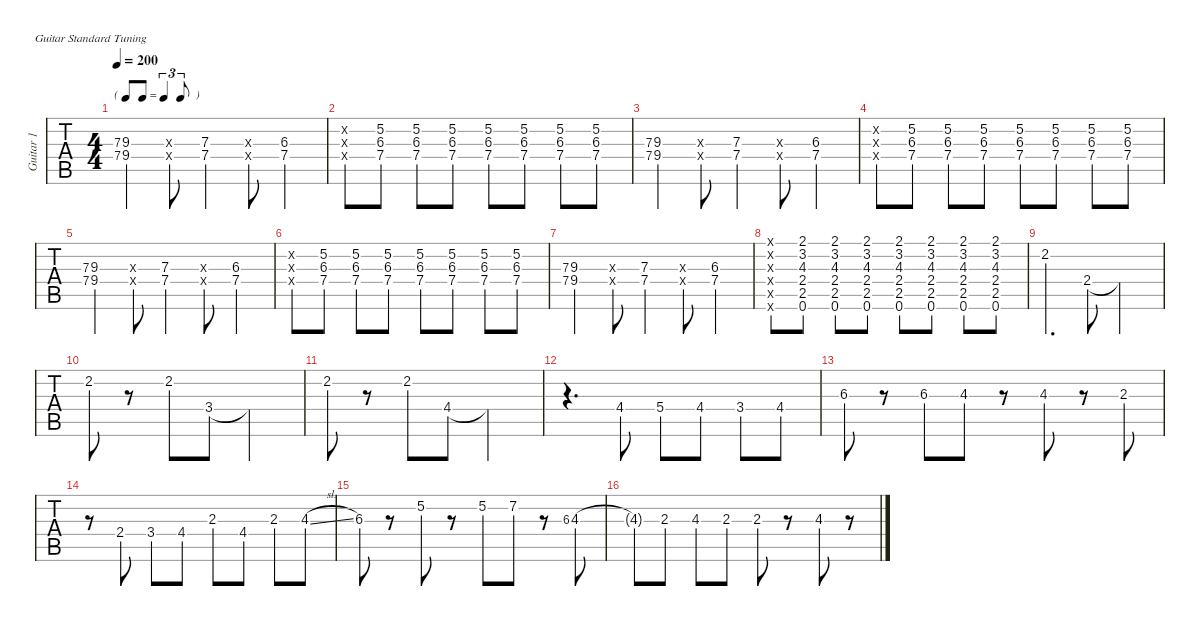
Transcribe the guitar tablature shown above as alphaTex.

\defaultSystemsLayout 4
\hideDynamics
\bracketExtendMode nobrackets
\otherSystemsTrackNameOrientation horizontal
\track ("Guitar 1" "Guitar 1") {instrument acousticguitarsteel}
\staff {tabs}
\tuning (E4 B3 G3 D3 A2 E2)
\displaytranspose 0
\ts (4 4)
\tf triplet8th
\tempo 200
\clef g2
\ks c
(7.4 7.3).8{gr dy mf instrument acousticguitarsteel} (9.4 9.3).4 (7.4{x} 7.3{x}).8 (7.4 7.3).4 (7.4{x} 7.3{x}).8 (7.4 6.3{acc #}).4 |
(7.4{x} 6.3{x acc #} 5.2{x}).8{dy mp} (7.4 6.3{acc #} 5.2).8 (7.4 6.3{acc #} 5.2).8 (7.4 6.3{acc #} 5.2).8 (7.4 6.3{acc #} 5.2).8 (7.4 6.3{acc #} 5.2).8 (7.4 6.3{acc #} 5.2).8 (7.4 6.3{acc #} 5.2).8 |
(7.4 7.3).8{gr dy mf} (9.4 9.3).4 (7.4{x} 7.3{x}).8 (7.4 7.3).4 (7.4{x} 7.3{x}).8 (7.4 6.3{acc #}).4 |
(7.4{x} 6.3{x acc #} 5.2{x}).8{dy mp} (7.4 6.3{acc #} 5.2).8 (7.4 6.3{acc #} 5.2).8 (7.4 6.3{acc #} 5.2).8 (7.4 6.3{acc #} 5.2).8 (7.4 6.3{acc #} 5.2).8 (7.4 6.3{acc #} 5.2).8 (7.4 6.3{acc #} 5.2).8 |
(7.4 7.3).8{gr dy mf} (9.4 9.3).4 (7.4{x} 7.3{x}).8 (7.4 7.3).4 (7.4{x} 7.3{x}).8 (7.4 6.3{acc #}).4 |
(7.4{x} 6.3{x acc #} 5.2{x}).8{dy mp} (7.4 6.3{acc #} 5.2).8 (7.4 6.3{acc #} 5.2).8 (7.4 6.3{acc #} 5.2).8 (7.4 6.3{acc #} 5.2).8 (7.4 6.3{acc #} 5.2).8 (7.4 6.3{acc #} 5.2).8 (7.4 6.3{acc #} 5.2).8 |
(7.4 7.3).8{gr dy mf} (9.4 9.3).4 (7.4{x} 7.3{x}).8 (7.4 7.3).4 (7.4{x} 7.3{x}).8 (7.4 6.3{acc #}).4 |
(0.3{x} 0.1{x} 0.2{x} 0.4{x} 0.5{x} 0.6{x}).8{dy mp} (0.6 2.5 2.4 4.3 3.2 2.1{acc #}).8 (0.6 2.5 2.4 4.3 3.2 2.1{acc #}).8 (0.6 2.5 2.4 4.3 3.2 2.1{acc #}).8 (0.6 2.5 2.4 4.3 3.2 2.1{acc #}).8 (0.6 2.5 2.4 4.3 3.2 2.1{acc #}).8 (0.6 2.5 2.4 4.3 3.2 2.1{acc #}).8 (0.6 2.5 2.4 4.3 3.2 2.1{acc #}).8 |
2.2{acc #}.4{d dy mf beam Down} 2.4.8{beam Down} 2.4{t}.2{beam Down} |
2.2{acc #}.8{beam Down} r.8 2.2{acc #}.8{beam Down} 3.4.8{beam Down} 3.4{t}.2{beam Down} |
2.2{acc #}.8{beam Down} r.8 2.2{acc #}.8{beam Down} 4.4{acc #}.8{beam Down} 4.4{t acc #}.2{beam Up} |
r.4{d} 4.4{acc #}.8{beam Up} 5.4.8{beam Up} 4.4{acc #}.8{beam Up} 3.4.8{beam Up} 4.4{acc #}.8{beam Up} |
6.3{acc #}.8{beam Down} r.8 6.3{acc #}.8{beam Down} 4.3.8{beam Down} r.8 4.3.8{beam Down} r.8 2.3.8{beam Down} |
r.8 2.4.8{beam Up} 3.4.8{beam Up} 4.4{acc #}.8{beam Up} 2.3.8{beam Up} 4.4{acc #}.8{beam Up} 2.3.8{beam Up} 4.3{sl}.8{beam Up} |
6.3{acc #}.8{beam Down} r.8 5.2.8{beam Down} r.8 5.2.8{beam Down} 7.2{acc #}.8{beam Down} r.8 6.3{acc #}.8{gr} 4.3.8{beam Down} |
4.3{t}.8{beam Down} 2.3.8{beam Down} 4.3.8{beam Down} 2.3.8{beam Down} 2.3.8{beam Down} r.8 4.3.8{beam Down} r.8
